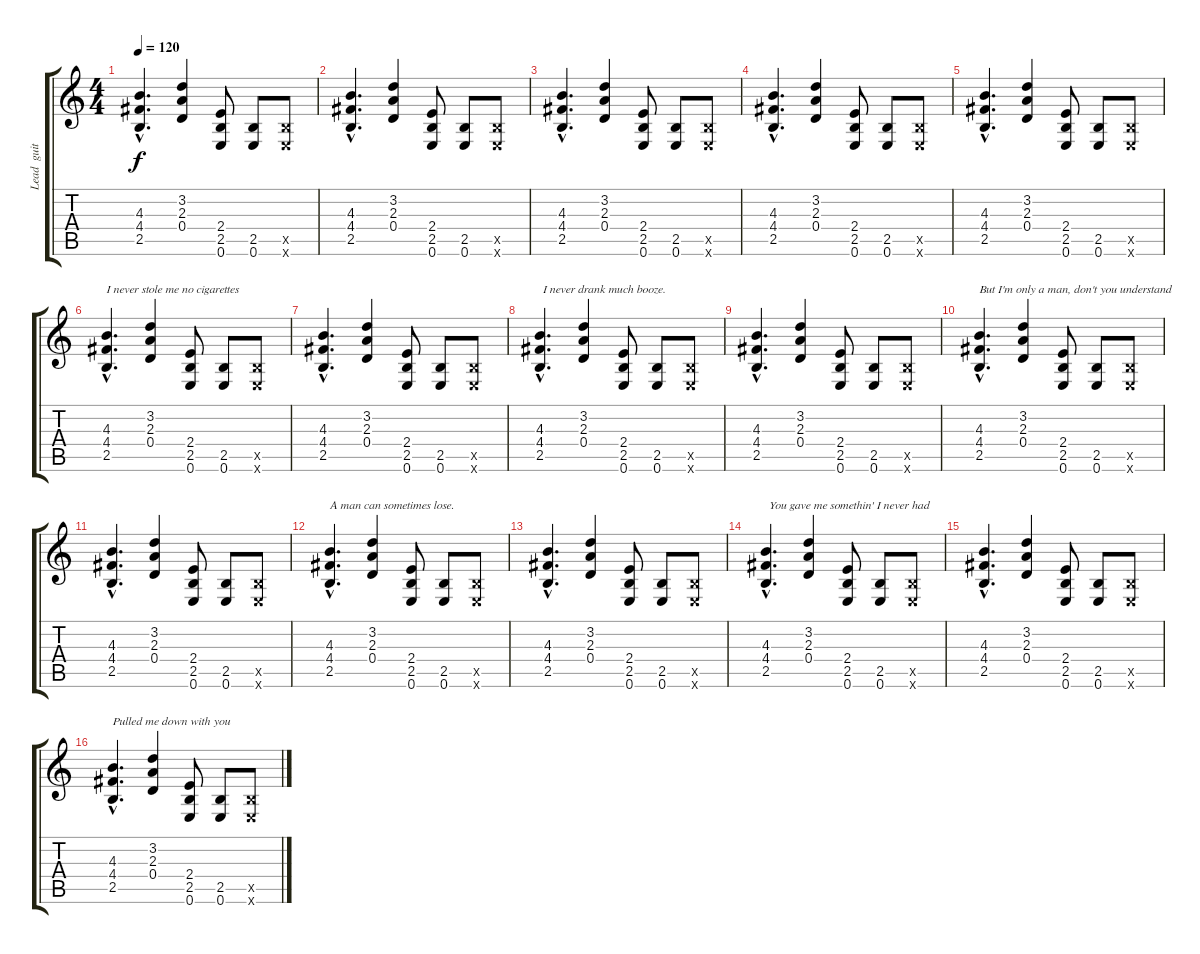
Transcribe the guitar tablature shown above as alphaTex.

\track ("Lead  guitar" "Lead  guit") {instrument distortionguitar}
\staff {score tabs}
\tuning (E4 B3 G3 D3 A2 E2) {hide}
\ts (4 4)
\tempo 120
\clef g2
\ks c
(4.3{hac} 4.4{hac} 2.5{hac}).4{d dy f} (3.2 2.3 0.4).4 (2.4 2.5 0.6).8 (2.5 0.6).8 (2.5{x} 0.6{x}).8 |
(4.3{hac} 4.4{hac} 2.5{hac}).4{d} (3.2 2.3 0.4).4 (2.4 2.5 0.6).8 (2.5 0.6).8 (2.5{x} 0.6{x}).8 |
(4.3{hac} 4.4{hac} 2.5{hac}).4{d} (3.2 2.3 0.4).4 (2.4 2.5 0.6).8 (2.5 0.6).8 (2.5{x} 0.6{x}).8 |
(4.3{hac} 4.4{hac} 2.5{hac}).4{d} (3.2 2.3 0.4).4 (2.4 2.5 0.6).8 (2.5 0.6).8 (2.5{x} 0.6{x}).8 |
(4.3{hac} 4.4{hac} 2.5{hac}).4{d} (3.2 2.3 0.4).4 (2.4 2.5 0.6).8 (2.5 0.6).8 (2.5{x} 0.6{x}).8 |
(4.3{hac} 4.4{hac} 2.5{hac}).4{d txt "I never stole me no cigarettes"} (3.2 2.3 0.4).4 (2.4 2.5 0.6).8 (2.5 0.6).8 (2.5{x} 0.6{x}).8 |
(4.3{hac} 4.4{hac} 2.5{hac}).4{d} (3.2 2.3 0.4).4 (2.4 2.5 0.6).8 (2.5 0.6).8 (2.5{x} 0.6{x}).8 |
(4.3{hac} 4.4{hac} 2.5{hac}).4{d txt " I never drank much booze."} (3.2 2.3 0.4).4 (2.4 2.5 0.6).8 (2.5 0.6).8 (2.5{x} 0.6{x}).8 |
(4.3{hac} 4.4{hac} 2.5{hac}).4{d} (3.2 2.3 0.4).4 (2.4 2.5 0.6).8 (2.5 0.6).8 (2.5{x} 0.6{x}).8 |
(4.3{hac} 4.4{hac} 2.5{hac}).4{d txt "But I'm only a man, don't you understand"} (3.2 2.3 0.4).4 (2.4 2.5 0.6).8 (2.5 0.6).8 (2.5{x} 0.6{x}).8 |
(4.3{hac} 4.4{hac} 2.5{hac}).4{d} (3.2 2.3 0.4).4 (2.4 2.5 0.6).8 (2.5 0.6).8 (2.5{x} 0.6{x}).8 |
(4.3{hac} 4.4{hac} 2.5{hac}).4{d txt "A man can sometimes lose."} (3.2 2.3 0.4).4 (2.4 2.5 0.6).8 (2.5 0.6).8 (2.5{x} 0.6{x}).8 |
(4.3{hac} 4.4{hac} 2.5{hac}).4{d} (3.2 2.3 0.4).4 (2.4 2.5 0.6).8 (2.5 0.6).8 (2.5{x} 0.6{x}).8 |
(4.3{hac} 4.4{hac} 2.5{hac}).4{d txt " You gave me somethin' I never had"} (3.2 2.3 0.4).4 (2.4 2.5 0.6).8 (2.5 0.6).8 (2.5{x} 0.6{x}).8 |
(4.3{hac} 4.4{hac} 2.5{hac}).4{d} (3.2 2.3 0.4).4 (2.4 2.5 0.6).8 (2.5 0.6).8 (2.5{x} 0.6{x}).8 |
(4.3{hac} 4.4{hac} 2.5{hac}).4{d txt "Pulled me down with you"} (3.2 2.3 0.4).4 (2.4 2.5 0.6).8 (2.5 0.6).8 (2.5{x} 0.6{x}).8
